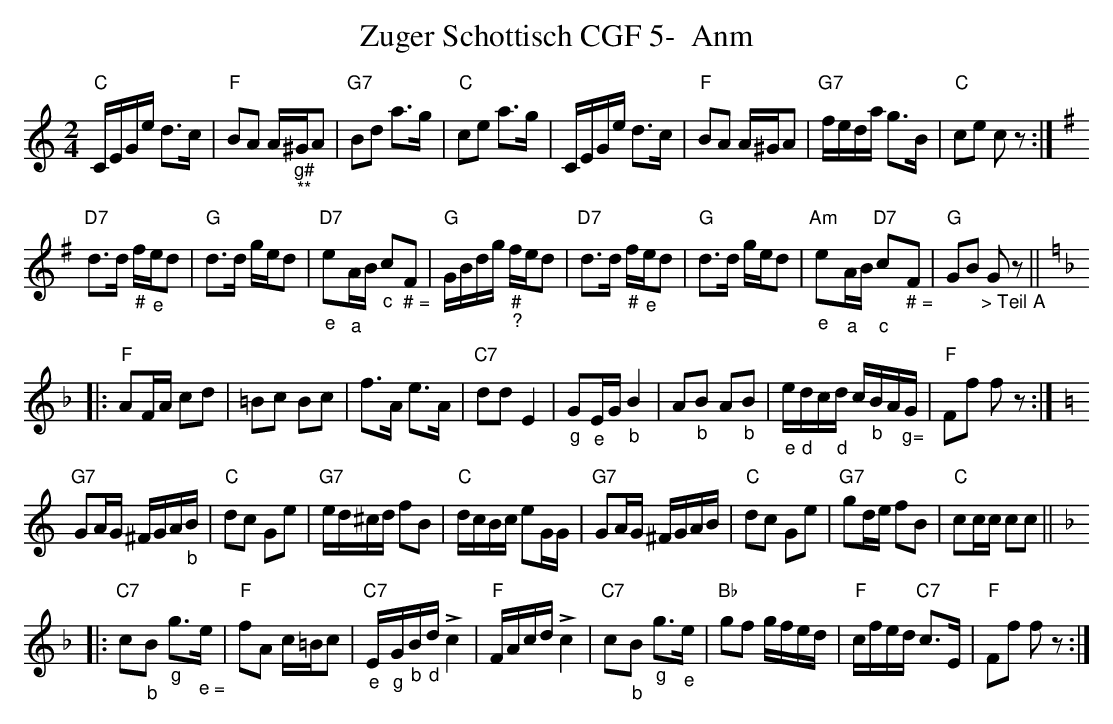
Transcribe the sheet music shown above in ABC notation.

X:1
T:Zuger Schottisch CGF 5-  Anm
M:2/4
L:1/16
K:Cmaj%%MIDI gchordon
"C"CEGe d3c | "F"B2A2 A"_g#""_ **"^GA2 | "G7"B2d2 a3g | "C"c2e2 a3g |\
 CEGe d3c | "F"B2A2 A^GA2 | "G7"feda g3B | "C"c2e2 c2z2 :| [K:Gmaj]
"D7"d3d "_#"f"_e"ed2 | "G"d3d ged2 | "D7""_e"e2"_a"AB "_c"c2"_ # ="F2 | "G"GBdg "_#""_?"fed2 |\
 "D7"d3d "_#"f"_e"ed2 | "G"d3d ged2 | "Am""_e"e2"_a"AB "D7""_c"c2"_ # ="F2 | "G"G2B2 "_> Teil A"G2z2 || [K:Fmaj]
|:"F"A2FA c2d2 | =B2c2 B2c2 | f3A e3A | "C7"d2d2 E4 |\
 "_g"G2"_e"EG "_b"B4 | A2"_b"B2 A2"_b"B2 | "_e"e"_d"dc"_d"d c"_b"BA"_g="G | "F"F2f2 f2z2 :| [K:Cmaj]
"G7"G2AG ^FGA"_b"B | "C"d2c2 G2e2 | "G7"ed^cd f2B2 | "C"dcBc e2GG |\
 "G7"G2AG ^FGAB | "C"d2c2 G2e2 | "G7"g2de f2B2 | "C"c2cc c2c2 || [K:Fmaj]
|: "C7"c2"_b"B2 "_g"g3"_ e ="e | "F"f2A2 c=Bc2 | "C7""_e"E"_g"G"_b"B"_d"d !>!c4 | "F"FAcd !>!c4 |\
 "C7"c2"_b"B2"_g" g3"_e"e | "Bb"g2f2 gfed | "F"cfed "C7"c3E | "F"F2f2 f2z2 :|
